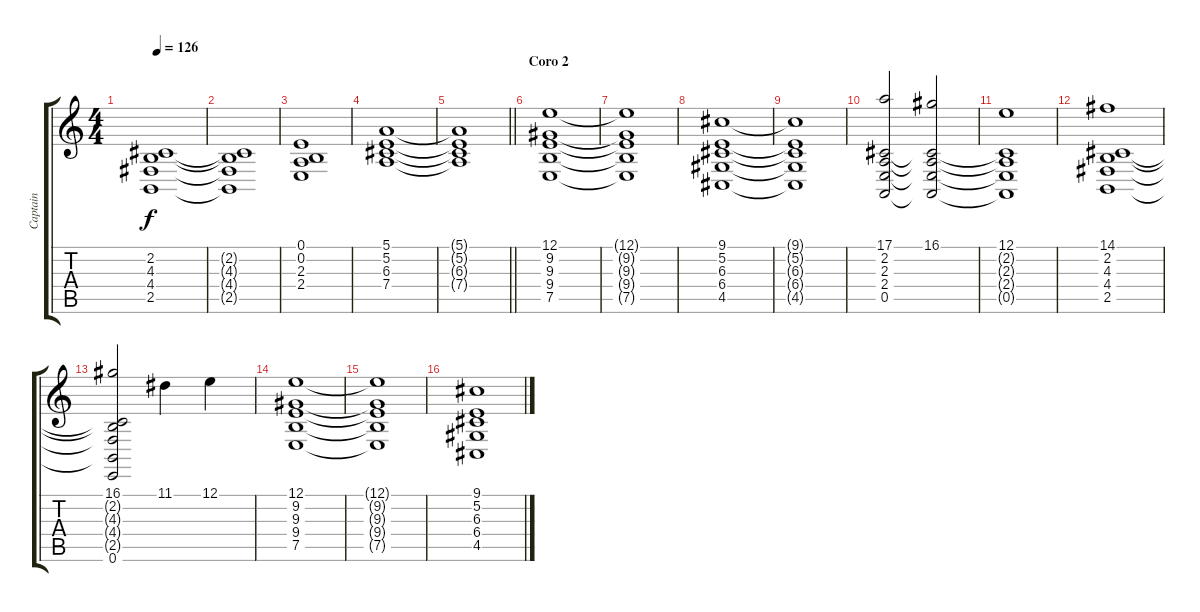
\track ("Captain" "Captain") {instrument stringensemble1}
\staff {score tabs}
\tuning (E4 B3 G3 D3 A2 E2) {hide}
\ts (4 4)
\tempo 126
\clef g2
\ks c
(2.2 4.3 4.4 2.5).1{dy f} |
(2.2{t} 4.3{t} 4.4{t} 2.5{t}).1 |
(0.1 0.2 2.3 2.4).1 |
(5.1 5.2 6.3 7.4).1 |
\barLineRight lightlight
(5.1{t} 5.2{t} 6.3{t} 7.4{t}).1 |
\section ("" "Coro 2")
(12.1 9.2 9.3 9.4 7.5).1{volume 7} |
(12.1{t} 9.2{t} 9.3{t} 9.4{t} 7.5{t}).1 |
(9.1 5.2 6.3 6.4 4.5).1 |
(9.1{t} 5.2{t} 6.3{t} 6.4{t} 4.5{t}).1 |
(17.1 2.2 2.3 2.4 0.5).2 (16.1 2.2{t} 2.3{t} 2.4{t} 0.5{t}).2 |
(12.1 2.2{t} 2.3{t} 2.4{t} 0.5{t}).1 |
(14.1 2.2 4.3 4.4 2.5).1 |
(16.1 2.2{t} 4.3{t} 4.4{t} 2.5{t} 0.6).2 11.1.4 12.1.4 |
(12.1 9.2 9.3 9.4 7.5).1{volume 7} |
(12.1{t} 9.2{t} 9.3{t} 9.4{t} 7.5{t}).1 |
(9.1 5.2 6.3 6.4 4.5).1
